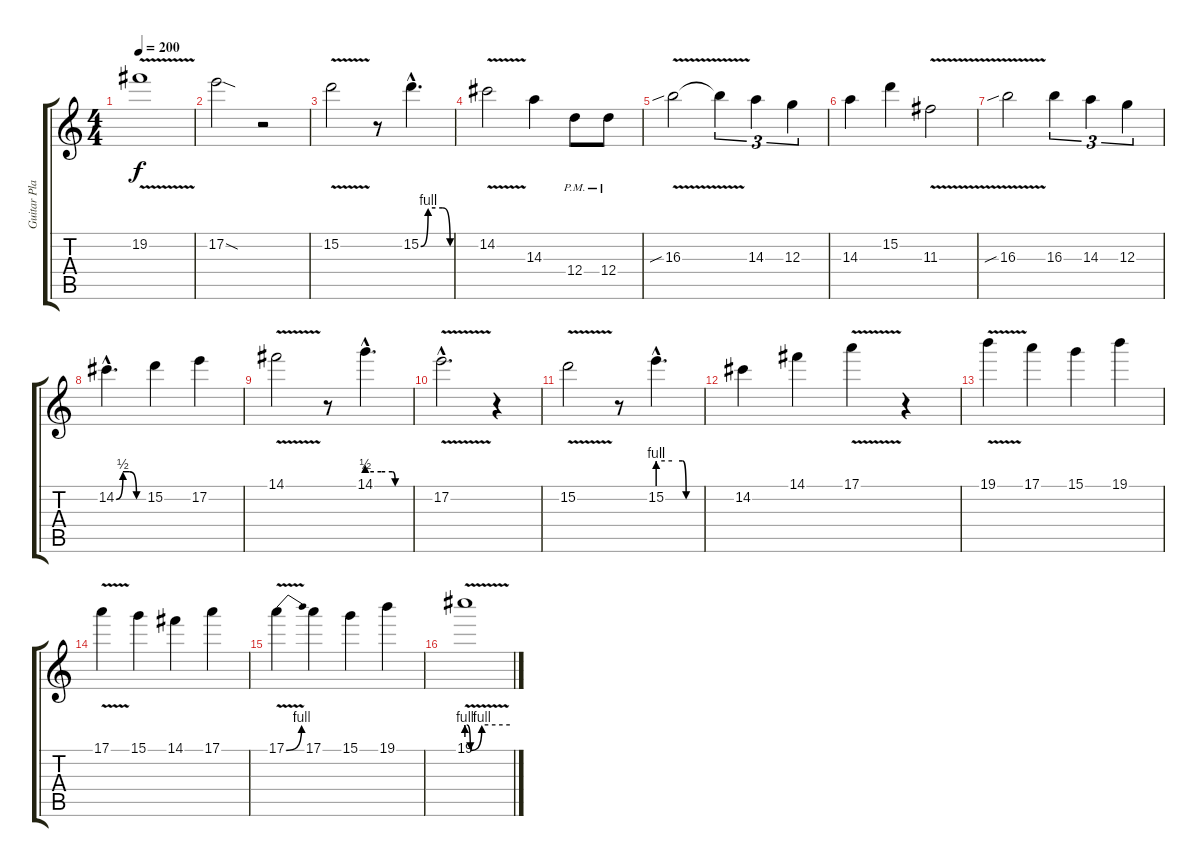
\track ("Guitar Player" "Guitar Pla") {instrument distortionguitar}
\staff {score tabs}
\tuning (E4 B3 G3 D3 A2 E2) {hide}
\ts (4 4)
\tempo 200
\clef g2
\ks c
19.2{v}.1{dy f} |
17.2{sod}.2 r.2 |
15.2{v}.2 r.8 15.2{be (custom 0 0 15 4 30 4 45 4 60 0) hac}.4{d} |
14.2{v}.2 14.3.4 12.4{pm}.8 12.4{pm}.8 |
16.3{v sib}.2 16.3{t}.4{tu (3 2)} 14.3.4{tu (3 2)} 12.3.4{tu (3 2)} |
14.3.4 15.2.4 11.3{v}.2 |
16.3{v sib}.2 16.3.4{tu (3 2)} 14.3.4{tu (3 2)} 12.3.4{tu (3 2)} |
14.2{be (custom 0 0 15 2 30 2 45 0 60 0) hac}.4{d} 15.2.4 17.2.4 |
14.1{v}.2 r.8 14.1{be (custom 0 2 20 2 36 2 40 0 60 0) hac}.4{d} |
17.2{v hac}.2{d} r.4 |
15.2{v}.2 r.8 15.2{be (custom 0 4 20 4 35 4 40 0 60 0) hac}.4{d} |
14.2.4 14.1.4 17.1{v}.4 r.4 |
19.1{v}.4 17.1.4 15.1.4 19.1.4 |
17.1{v}.4 15.1.4 14.1.4 17.1.4 |
17.1{be (bend 0 0 60 4) v}.4 17.1.4 15.1.4 19.1.4 |
19.1{be (custom 0 4 5 0 21 4 40 4 60 4) v}.1
